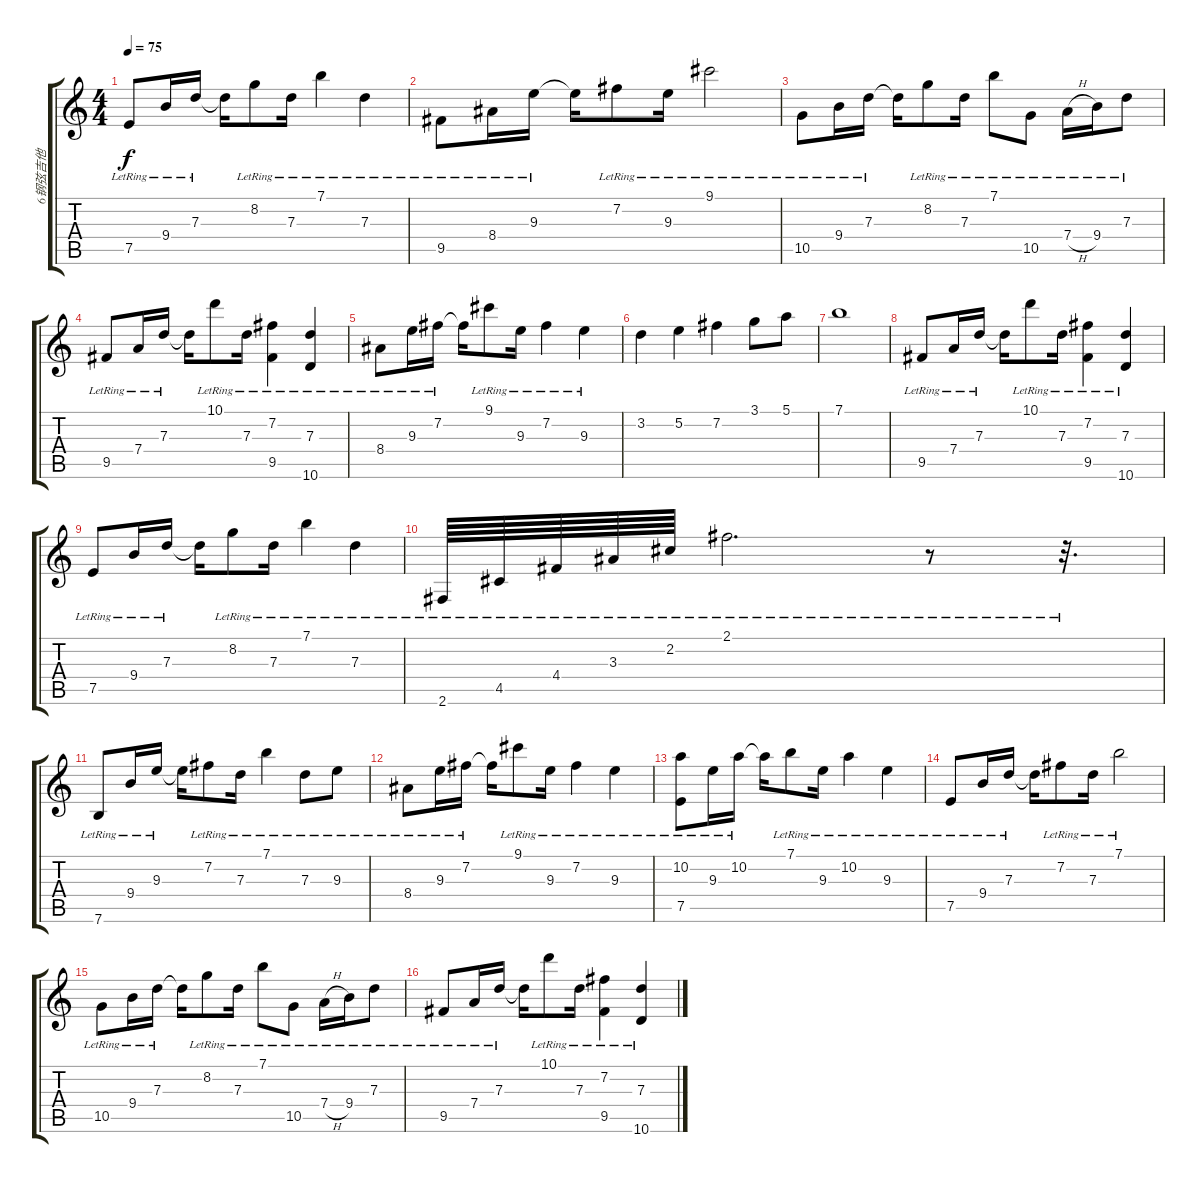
\track ("6钢弦吉他" "6钢弦吉他") {instrument acousticguitarsteel}
\staff {score tabs}
\tuning (E4 B3 G3 D3 A2 E2) {hide}
\ts (4 4)
\tempo 75
\clef g2
\ks c
7.5{lr}.8{dy f} 9.4{lr}.16 7.3{lr}.16 7.3{t}.16 8.2{lr}.8 7.3{lr}.16 7.1{lr}.4 7.3{lr}.4 |
9.5{lr}.8 8.4{lr}.16 9.3{lr}.16 9.3{t}.16 7.2{lr}.8 9.3{lr}.16 9.1{lr}.2 |
10.5{lr}.8 9.4{lr}.16 7.3{lr}.16 7.3{t}.16 8.2{lr}.8 7.3{lr}.16 7.1{lr}.8 10.5{lr}.8 7.4{h lr}.16 9.4{lr}.16 7.3{lr}.8 |
9.5{lr}.8 7.4{lr}.16 7.3{lr}.16 7.3{t}.16 10.1{lr}.8 7.3{lr}.16 (7.2{lr} 9.5{lr}).4 (7.3{lr} 10.6{lr}).4 |
8.4{lr}.8 9.3{lr}.16 7.2{lr}.16 7.2{t}.16 9.1{lr}.8 9.3{lr}.16 7.2{lr}.4 9.3{lr}.4 |
3.2.4 5.2.4 7.2.4 3.1.8 5.1.8 |
7.1.1 |
9.5{lr}.8 7.4{lr}.16 7.3{lr}.16 7.3{t}.16 10.1{lr}.8 7.3{lr}.16 (7.2{lr} 9.5{lr}).4 (7.3{lr} 10.6{lr}).4 |
7.5{lr}.8 9.4{lr}.16 7.3{lr}.16 7.3{t}.16 8.2{lr}.8 7.3{lr}.16 7.1{lr}.4 7.3{lr}.4 |
2.6{lr}.64 4.5{lr}.64 4.4{lr}.64 3.3{lr}.64 2.2{lr}.64 2.1{lr}.2{d} r.8 r.32{d} |
7.6{lr}.8 9.4{lr}.16 9.3{lr}.16 9.3{t}.16 7.2{lr}.8 7.3{lr}.16 7.1{lr}.4 7.3{lr}.8 9.3{lr}.8 |
8.4{lr}.8 9.3{lr}.16 7.2{lr}.16 7.2{t}.16 9.1{lr}.8 9.3{lr}.16 7.2{lr}.4 9.3{lr}.4 |
(10.2{lr} 7.5{lr}).8 9.3{lr}.16 10.2{lr}.16 10.2{t}.16 7.1{lr}.8 9.3{lr}.16 10.2{lr}.4 9.3{lr}.4 |
7.5{lr}.8 9.4{lr}.16 7.3{lr}.16 7.3{t}.16 7.2{lr}.8 7.3{lr}.16 7.1{lr}.2 |
10.5{lr}.8 9.4{lr}.16 7.3{lr}.16 7.3{t}.16 8.2{lr}.8 7.3{lr}.16 7.1{lr}.8 10.5{lr}.8 7.4{h lr}.16 9.4{lr}.16 7.3{lr}.8 |
9.5{lr}.8 7.4{lr}.16 7.3{lr}.16 7.3{t}.16 10.1{lr}.8 7.3{lr}.16 (7.2{lr} 9.5{lr}).4 (7.3{lr} 10.6{lr}).4
